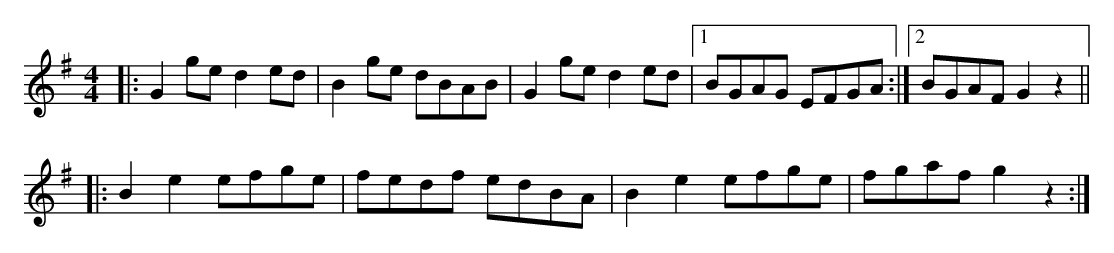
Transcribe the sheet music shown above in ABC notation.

X:1
M:4/4
K:G
|:G2ge d2ed|B2ge dBAB|G2ge d2ed|1 BGAG EFGA:|2 BGAF G2z2||
|:B2e2 efge|fedf edBA|B2e2 efge|fgaf g2z2:|
